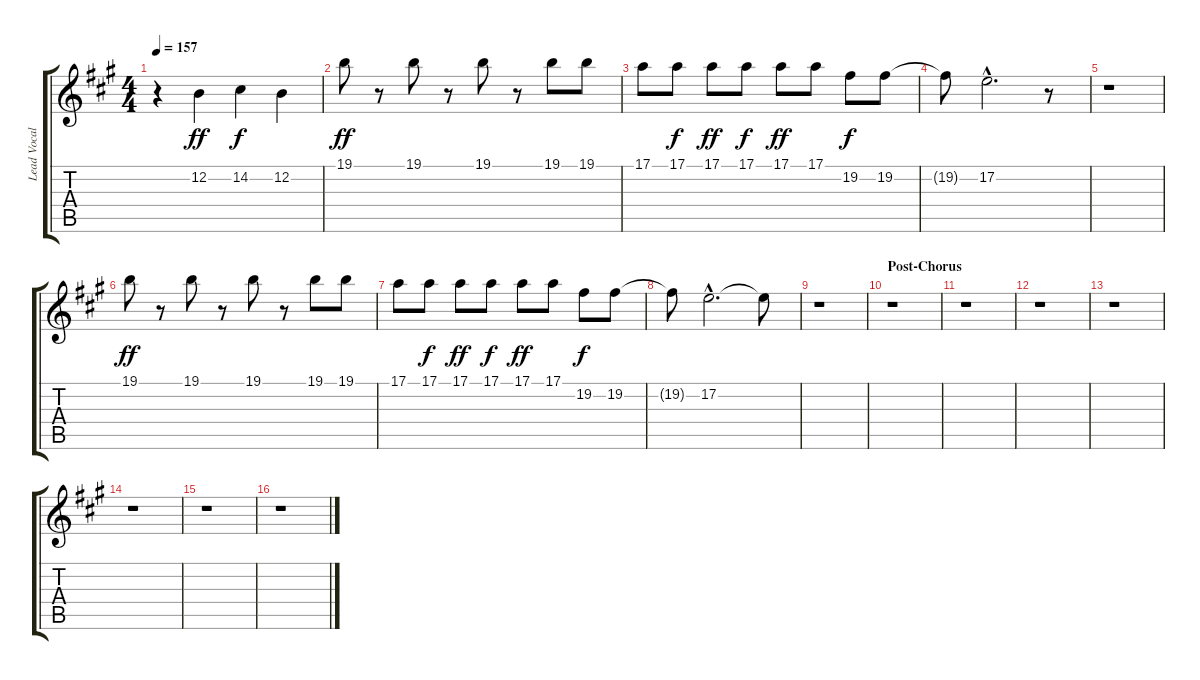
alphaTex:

\track ("Lead Vocal" "Lead Vocal") {instrument tenorsax}
\staff {score tabs}
\tuning (E4 B3 G3 D3 A2 E2) {hide}
\ts (4 4)
\tempo 157
\clef g2
\ks a
r.4{dy fff} 12.2.4{dy ff} 14.2.4{dy f} 12.2.4 |
19.1.8{dy ff} r.8 19.1.8 r.8 19.1.8 r.8 19.1.8 19.1.8 |
17.1.8 17.1.8{dy f} 17.1.8{dy ff} 17.1.8{dy f} 17.1.8{dy ff} 17.1.8 19.2.8{dy f} 19.2.8 |
19.2{t}.8 17.2{hac}.2{d} r.8 |
r.1 |
19.1.8{dy ff} r.8 19.1.8 r.8 19.1.8 r.8 19.1.8 19.1.8 |
17.1.8 17.1.8{dy f} 17.1.8{dy ff} 17.1.8{dy f} 17.1.8{dy ff} 17.1.8 19.2.8{dy f} 19.2.8 |
19.2{t}.8 17.2{hac}.2{d} 17.2{t}.8 |
r.1 |
\section ("" "Post-Chorus")
r.1 |
r.1 |
r.1 |
r.1 |
r.1 |
r.1{volume 10} |
r.1
